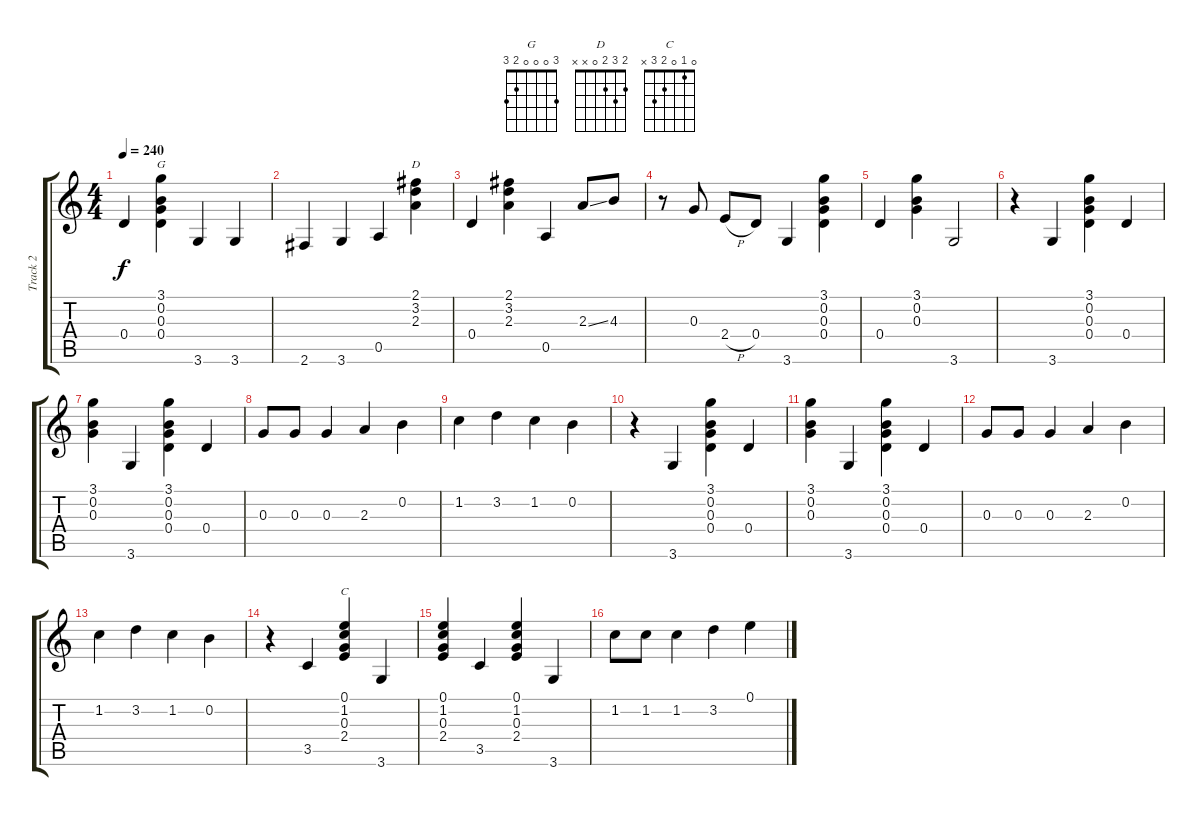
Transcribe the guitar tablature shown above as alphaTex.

\track ("Track 2" "Track 2") {instrument acousticguitarsteel}
\staff {score tabs}
\tuning (E4 B3 G3 D3 A2 E2) {hide}
\chord ("G" 3 0 0 0 2 3)
\chord ("D" 2 3 2 0 x x)
\chord ("C" 0 1 0 2 3 x)
\ts (4 4)
\tempo 240
\clef g2
\ks c
0.4.4{dy f} (3.1 0.2 0.3 0.4).4{ch "G"} 3.6.4 3.6.4 |
2.6.4 3.6.4 0.5.4 (2.1 3.2 2.3).4{ch "D"} |
0.4.4 (2.1 3.2 2.3).4 0.5.4 2.3{ss}.8 4.3.8 |
r.8 0.3.8 2.4{h}.8 0.4.8 3.6.4 (3.1 0.2 0.3 0.4).4 |
0.4.4 (3.1 0.2 0.3).4 3.6.2 |
r.4 3.6.4 (3.1 0.2 0.3 0.4).4 0.4.4 |
(3.1 0.2 0.3).4 3.6.4 (3.1 0.2 0.3 0.4).4 0.4.4 |
0.3.8 0.3.8 0.3.4 2.3.4 0.2.4 |
1.2.4 3.2.4 1.2.4 0.2.4 |
r.4 3.6.4 (3.1 0.2 0.3 0.4).4 0.4.4 |
(3.1 0.2 0.3).4 3.6.4 (3.1 0.2 0.3 0.4).4 0.4.4 |
0.3.8 0.3.8 0.3.4 2.3.4 0.2.4 |
1.2.4 3.2.4 1.2.4 0.2.4 |
r.4 3.5.4 (0.1 1.2 0.3 2.4).4{ch "C"} 3.6.4 |
(0.1 1.2 0.3 2.4).4 3.5.4 (0.1 1.2 0.3 2.4).4 3.6.4 |
1.2.8 1.2.8 1.2.4 3.2.4 0.1.4
